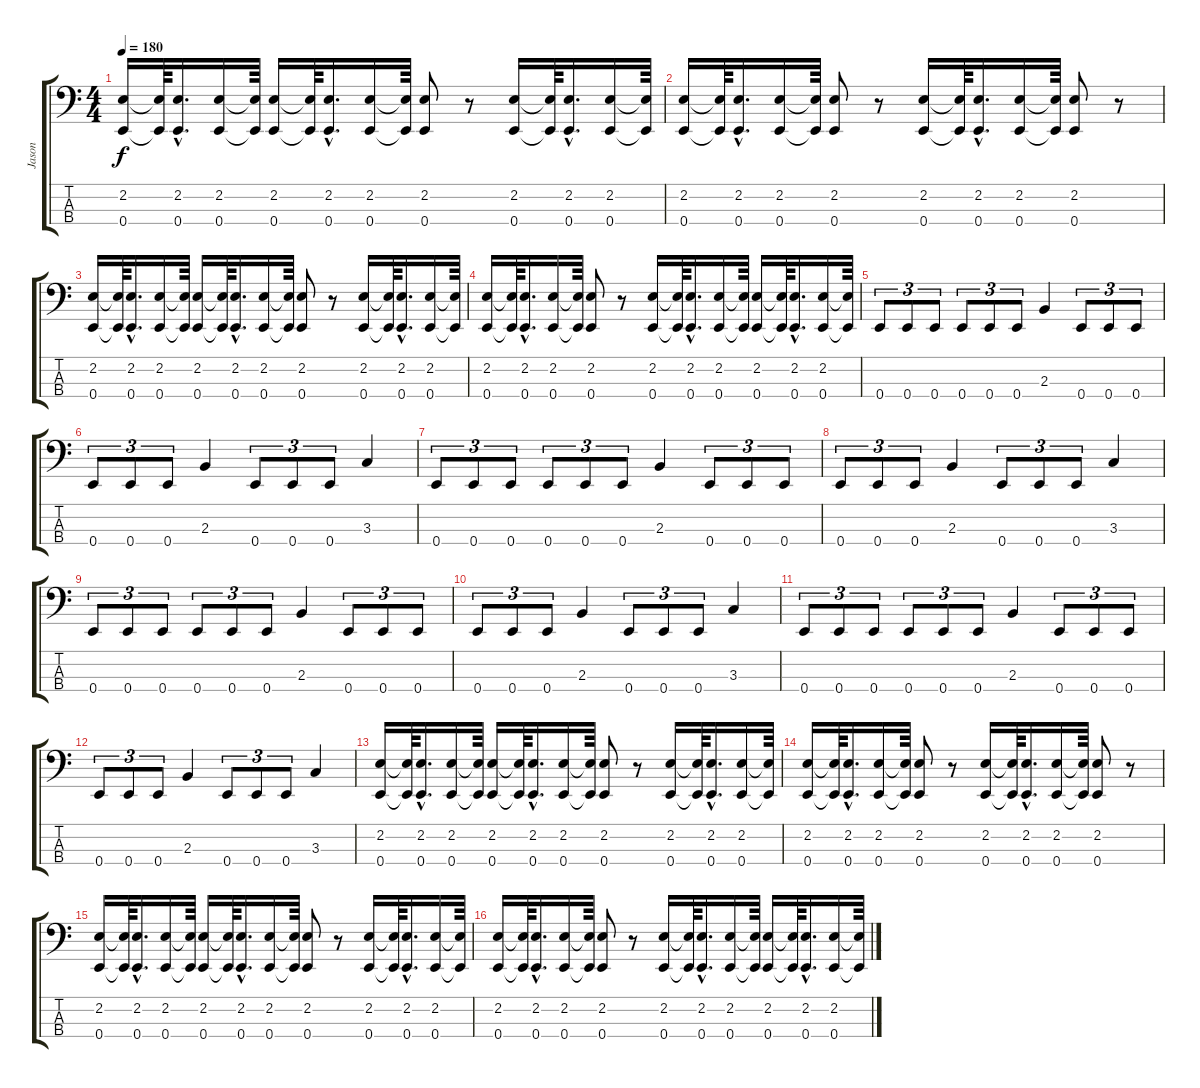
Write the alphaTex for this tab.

\track ("Jason" "Jason") {instrument electricbasspick}
\staff {score tabs}
\tuning (G2 D2 A1 E1) {hide}
\ts (4 4)
\tempo 180
\clef f4
\ks c
(2.2 0.4).16{dy f} (2.2{t} 0.4{t}).64 (2.2{hac} 0.4{hac}).16{d} (2.2 0.4).16 (2.2{t} 0.4{t}).64 (2.2 0.4).16 (2.2{t} 0.4{t}).64 (2.2{hac} 0.4{hac}).16{d} (2.2 0.4).16 (2.2{t} 0.4{t}).64 (2.2 0.4).8 r.8 (2.2 0.4).16 (2.2{t} 0.4{t}).64 (2.2{hac} 0.4{hac}).16{d} (2.2 0.4).16 (2.2{t} 0.4{t}).64 |
(2.2 0.4).16 (2.2{t} 0.4{t}).64 (2.2{hac} 0.4{hac}).16{d} (2.2 0.4).16 (2.2{t} 0.4{t}).64 (2.2 0.4).8 r.8 (2.2 0.4).16 (2.2{t} 0.4{t}).64 (2.2{hac} 0.4{hac}).16{d} (2.2 0.4).16 (2.2{t} 0.4{t}).64 (2.2 0.4).8 r.8 |
(2.2 0.4).16 (2.2{t} 0.4{t}).64 (2.2{hac} 0.4{hac}).16{d} (2.2 0.4).16 (2.2{t} 0.4{t}).64 (2.2 0.4).16 (2.2{t} 0.4{t}).64 (2.2{hac} 0.4{hac}).16{d} (2.2 0.4).16 (2.2{t} 0.4{t}).64 (2.2 0.4).8 r.8 (2.2 0.4).16 (2.2{t} 0.4{t}).64 (2.2{hac} 0.4{hac}).16{d} (2.2 0.4).16 (2.2{t} 0.4{t}).64 |
(2.2 0.4).16 (2.2{t} 0.4{t}).64 (2.2{hac} 0.4{hac}).16{d} (2.2 0.4).16 (2.2{t} 0.4{t}).64 (2.2 0.4).8 r.8 (2.2 0.4).16 (2.2{t} 0.4{t}).64 (2.2{hac} 0.4{hac}).16{d} (2.2 0.4).16 (2.2{t} 0.4{t}).64 (2.2 0.4).16 (2.2{t} 0.4{t}).64 (2.2{hac} 0.4{hac}).16{d} (2.2 0.4).16 (2.2{t} 0.4{t}).64 |
0.4.8{tu (3 2)} 0.4.8{tu (3 2)} 0.4.8{tu (3 2)} 0.4.8{tu (3 2)} 0.4.8{tu (3 2)} 0.4.8{tu (3 2)} 2.3.4 0.4.8{tu (3 2)} 0.4.8{tu (3 2)} 0.4.8{tu (3 2)} |
0.4.8{tu (3 2)} 0.4.8{tu (3 2)} 0.4.8{tu (3 2)} 2.3.4 0.4.8{tu (3 2)} 0.4.8{tu (3 2)} 0.4.8{tu (3 2)} 3.3.4 |
0.4.8{tu (3 2)} 0.4.8{tu (3 2)} 0.4.8{tu (3 2)} 0.4.8{tu (3 2)} 0.4.8{tu (3 2)} 0.4.8{tu (3 2)} 2.3.4 0.4.8{tu (3 2)} 0.4.8{tu (3 2)} 0.4.8{tu (3 2)} |
0.4.8{tu (3 2)} 0.4.8{tu (3 2)} 0.4.8{tu (3 2)} 2.3.4 0.4.8{tu (3 2)} 0.4.8{tu (3 2)} 0.4.8{tu (3 2)} 3.3.4 |
0.4.8{tu (3 2)} 0.4.8{tu (3 2)} 0.4.8{tu (3 2)} 0.4.8{tu (3 2)} 0.4.8{tu (3 2)} 0.4.8{tu (3 2)} 2.3.4 0.4.8{tu (3 2)} 0.4.8{tu (3 2)} 0.4.8{tu (3 2)} |
0.4.8{tu (3 2)} 0.4.8{tu (3 2)} 0.4.8{tu (3 2)} 2.3.4 0.4.8{tu (3 2)} 0.4.8{tu (3 2)} 0.4.8{tu (3 2)} 3.3.4 |
0.4.8{tu (3 2)} 0.4.8{tu (3 2)} 0.4.8{tu (3 2)} 0.4.8{tu (3 2)} 0.4.8{tu (3 2)} 0.4.8{tu (3 2)} 2.3.4 0.4.8{tu (3 2)} 0.4.8{tu (3 2)} 0.4.8{tu (3 2)} |
0.4.8{tu (3 2)} 0.4.8{tu (3 2)} 0.4.8{tu (3 2)} 2.3.4 0.4.8{tu (3 2)} 0.4.8{tu (3 2)} 0.4.8{tu (3 2)} 3.3.4 |
(2.2 0.4).16 (2.2{t} 0.4{t}).64 (2.2{hac} 0.4{hac}).16{d} (2.2 0.4).16 (2.2{t} 0.4{t}).64 (2.2 0.4).16 (2.2{t} 0.4{t}).64 (2.2{hac} 0.4{hac}).16{d} (2.2 0.4).16 (2.2{t} 0.4{t}).64 (2.2 0.4).8 r.8 (2.2 0.4).16 (2.2{t} 0.4{t}).64 (2.2{hac} 0.4{hac}).16{d} (2.2 0.4).16 (2.2{t} 0.4{t}).64 |
(2.2 0.4).16 (2.2{t} 0.4{t}).64 (2.2{hac} 0.4{hac}).16{d} (2.2 0.4).16 (2.2{t} 0.4{t}).64 (2.2 0.4).8 r.8 (2.2 0.4).16 (2.2{t} 0.4{t}).64 (2.2{hac} 0.4{hac}).16{d} (2.2 0.4).16 (2.2{t} 0.4{t}).64 (2.2 0.4).8 r.8 |
(2.2 0.4).16 (2.2{t} 0.4{t}).64 (2.2{hac} 0.4{hac}).16{d} (2.2 0.4).16 (2.2{t} 0.4{t}).64 (2.2 0.4).16 (2.2{t} 0.4{t}).64 (2.2{hac} 0.4{hac}).16{d} (2.2 0.4).16 (2.2{t} 0.4{t}).64 (2.2 0.4).8 r.8 (2.2 0.4).16 (2.2{t} 0.4{t}).64 (2.2{hac} 0.4{hac}).16{d} (2.2 0.4).16 (2.2{t} 0.4{t}).64 |
(2.2 0.4).16 (2.2{t} 0.4{t}).64 (2.2{hac} 0.4{hac}).16{d} (2.2 0.4).16 (2.2{t} 0.4{t}).64 (2.2 0.4).8 r.8 (2.2 0.4).16 (2.2{t} 0.4{t}).64 (2.2{hac} 0.4{hac}).16{d} (2.2 0.4).16 (2.2{t} 0.4{t}).64 (2.2 0.4).16 (2.2{t} 0.4{t}).64 (2.2{hac} 0.4{hac}).16{d} (2.2 0.4).16 (2.2{t} 0.4{t}).64
